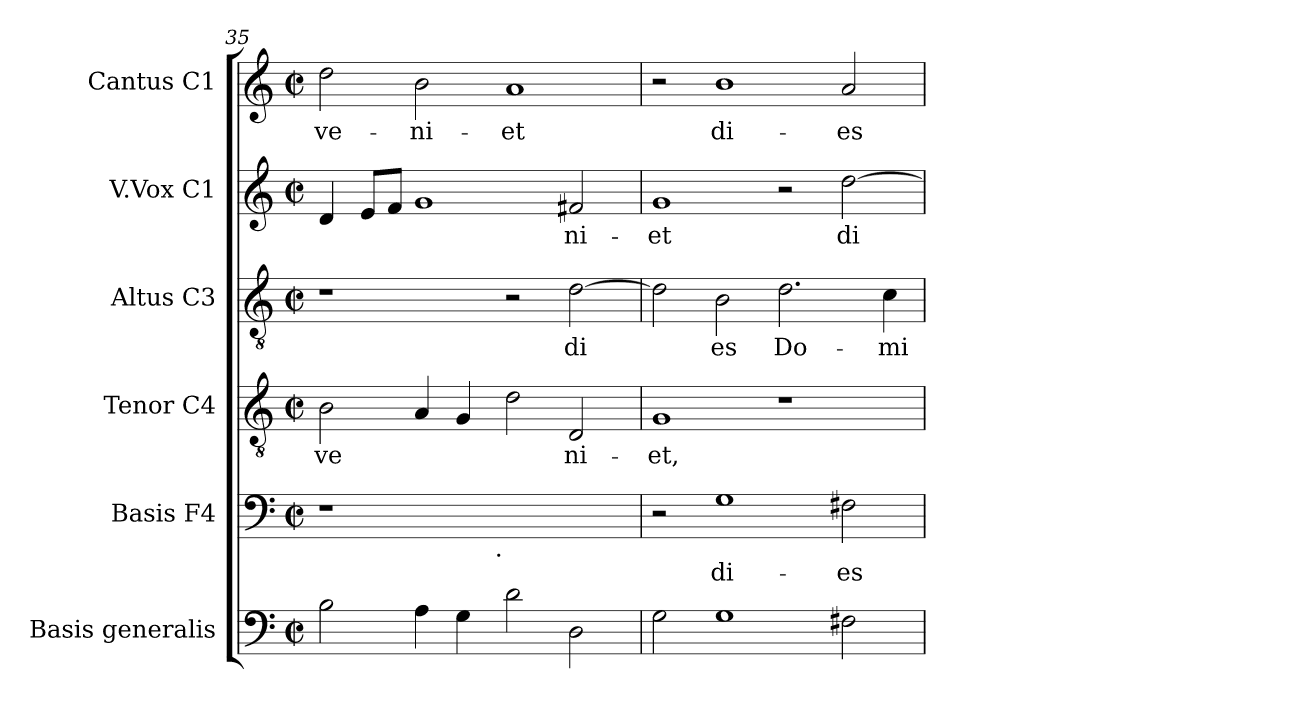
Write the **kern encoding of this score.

**kern	**kern	**text	**kern	**text	**kern	**text	**kern	**text	**kern	**text
*part6	*part5	*part5	*part4	*part4	*part3	*part3	*part2	*part2	*part1	*part1
*staff6	*staff5	*staff5	*staff4	*staff4	*staff3	*staff3	*staff2	*staff2	*staff1	*staff1
*I"Basis  generalis	*I"Basis  F4	*	*I"Tenor  C4	*	*I"Altus  C3	*	*I"V.Vox  C1	*	*I"Cantus  C1	*
*	*I'B	*	*I'T	*	*I'A	*	*	*	*I'C	*
*clefF4	*clefF4	*	*clefGv2	*	*clefGv2	*	*clefG2	*	*clefG2	*
*k[]	*k[]	*	*k[]	*	*k[]	*	*k[]	*	*k[]	*
*C:	*C:	*	*C:	*	*C:	*	*C:	*	*C:	*
*M2/2	*M2/2	*	*M2/2	*	*M2/2	*	*M2/2	*	*M2/2	*
*met(c|)	*met(c|)	*	*met(c|)	*	*met(c|)	*	*met(c|)	*	*met(c|)	*
=35	=35	=35	=35	=35	=35	=35	=35	=35	=35	=35
!	!	!	!	!LO:LY:b:cj	!	!	!	!LO:LY:b:cj	!	!LO:LY:b:cj
*	*^	*	*	*	*	*	*	*	*	*
2B\	1r	2ryy	.	2B\	ve-	1r	.	4d/	--	2dd\	ve-
!	!	!	!	!	!	!	!	!	!LO:LY:b:cj	!	!
.	.	.	.	.	.	.	.	8e/L	--	.	.
!	!	!	!	!	!	!	!	!	!LO:LY:b:cj	!	!
.	.	.	.	.	.	.	.	8f/J	--	.	.
!	!	!	!	!	!LO:LY:b:cj	!	!	!	!LO:LY:b:cj	!	!LO:LY:b:cj
4A\	.	4...ryy	.	4A/	--	.	.	1g	--	2b\	-ni-
!	!	!	!	!	!LO:LY:b:cj	!	!	!	!	!	!
4G\	.	.	.	4G/	--	.	.	.	.	.	.
!	!	!LO:TX:b:t=.	!	!	!	!	!	!	!	!	!
.	.	1ryy	.	.	.	.	.	.	.	.	.
!	!	!	!	!	!LO:LY:b:cj	!	!	!	!	!	!LO:LY:b:cj
2d\	1ryy	.	.	2d\	--	2r	.	.	.	1a	-et
!	!	!	!	!	!LO:LY:b:cj	!	!LO:LY:b:cj	!	!LO:LY:b:cj	!	!
2D\	.	.	.	2D/	-ni-	[<2d\	di-	2f#X/	-ni-	.	.
.	.	32ryy	.	.	.	.	.	.	.	.	.
!!LO:LB:g=z
=36	=36	=36	=36	=36	=36	=36	=36	=36	=36	=36	=36
!	!	!	!	!	!LO:LY:b:cj	!	!LO:LY:b:cj	!	!LO:LY:b:cj	!	!
*	*v	*v	*	*	*	*	*	*	*	*	*
2G\	2r	.	1G	-et,	2d\]	--	1g	-et	2r	.
!	!	!LO:LY:b:cj	!	!	!	!LO:LY:b:cj	!	!	!	!LO:LY:b:cj
1G	1G	di-	.	.	2B\	-es	.	.	1b	di-
!	!	!	!	!	!	!LO:LY:b:cj	!	!	!	!
.	.	.	1r	.	2.d\	Do-	2r	.	.	.
!	!	!LO:LY:b:cj	!	!	!	!	!	!LO:LY:b:cj	!	!LO:LY:b:cj
2F#X\	2F#X\	-es	.	.	.	.	[>2dd\	di-	2a/	-es
!	!	!	!	!	!	!LO:LY:b:cj	!	!	!	!
.	.	.	.	.	4c\	-mi-	.	.	.	.
=	=	=	=	=	=	=	=	=	=	=
*-	*-	*-	*-	*-	*-	*-	*-	*-	*-	*-
